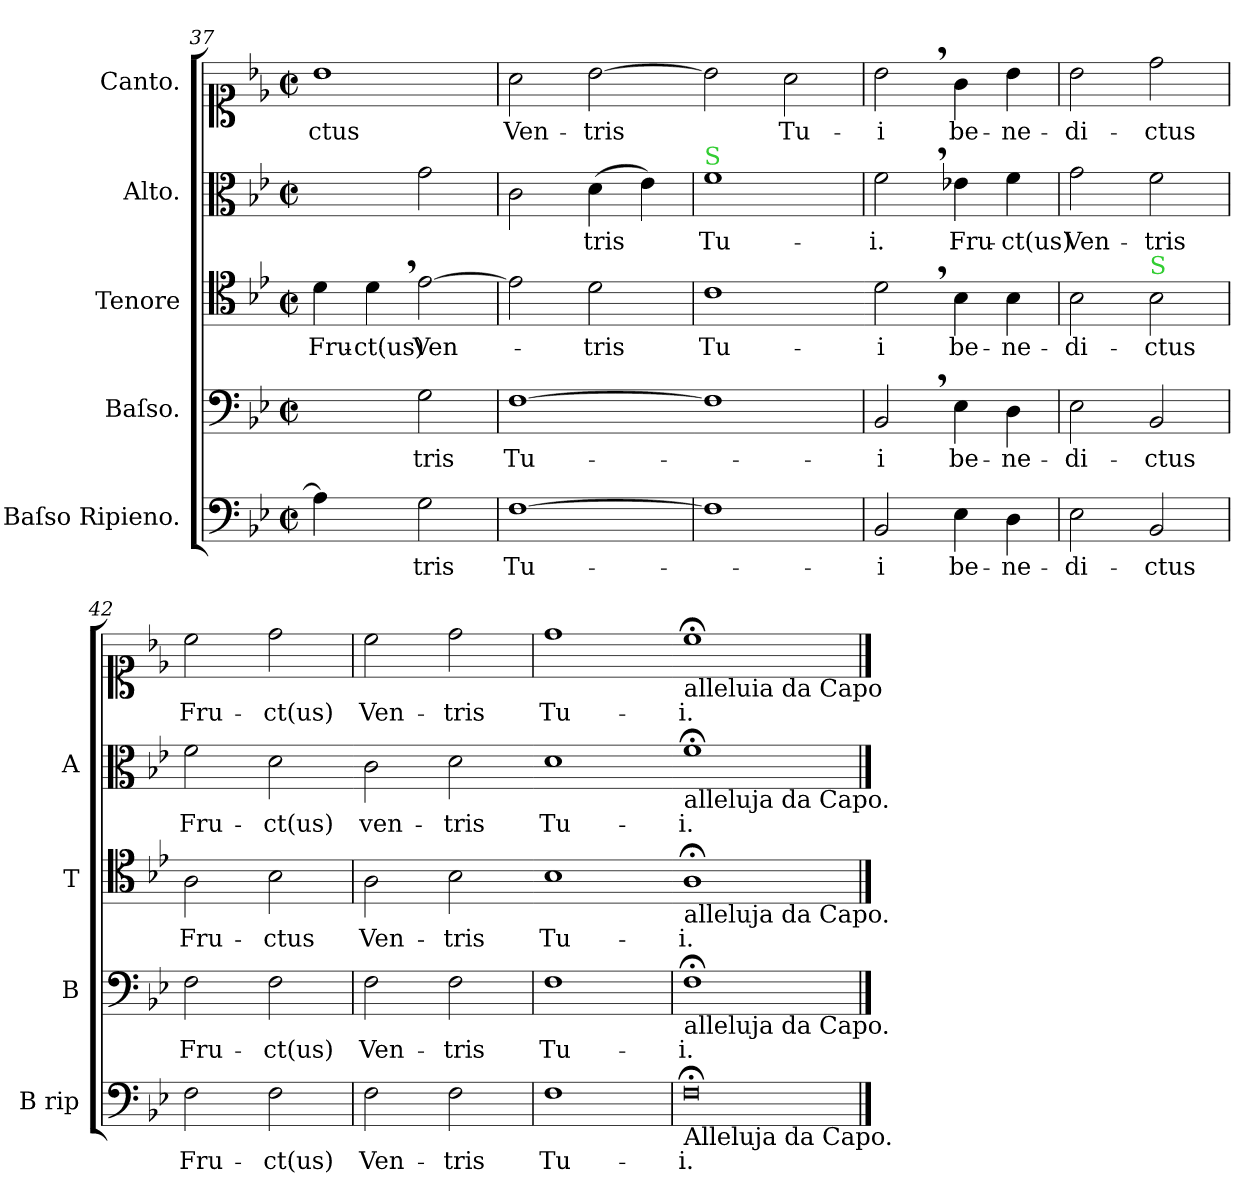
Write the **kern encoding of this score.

**kern	**text	**kern	**text	**kern	**text	**kern	**text	**kern	**text
*part5	*part5	*part4	*part4	*part3	*part3	*part2	*part2	*part1	*part1
*staff5	*staff5	*staff4	*staff4	*staff3	*staff3	*staff2	*staff2	*staff1	*staff1
*I"Baſso Ripieno.	*	*I"Baſso.	*	*I"Tenore	*	*I"Alto.	*	*I"Canto.	*
*I'B rip	*	*I'B	*	*I'T	*	*I'A	*	*	*
*clefF4	*	*clefF4	*	*clefC4	*	*clefC3	*	*clefC1	*
*k[b-e-]	*	*k[b-e-]	*	*k[b-e-]	*	*k[b-e-]	*	*k[b-e-]	*
*M2/2	*	*M2/2	*	*M2/2	*	*M2/2	*	*M2/2	*
*met(c|)	*	*met(c|)	*	*met(c|)	*	*met(c|)	*	*met(c|)	*
=37	=37	=37	=37	=37	=37	=37	=37	=37	=37
!LO:N:vis=4	!	!	!	!	!	!	!	!	!
2A-!\]	.	2ryy	.	4d\	Fru-	2ryy	.	1b-	-ctus
.	.	.	.	4d,<\	-ct(us)	.	.	.	.
2G\	-tris	2G\	-tris	[2e-\	Ven-	2g\	.	.	.
=38	=38	=38	=38	=38	=38	=38	=38	=38	=38
[1F	Tu-	[1F	Tu-	2e-\]	.	2c\	.	2a\	Ven-
.	.	.	.	2d\	-tris	(4d\	-tris	[2b-	-tris
.	.	.	.	.	.	4e-\)	.	.	.
=39	=39-	=39-	=39-	=39	=39-	=39	=39-	=39-	=39-
!	!	!	!	!	!	!LO:TX:a:color=limegreen:t=S	!	!	!
1F]	.	1F]	.	1c	Tu-	1f	Tu-	2b-]	.
.	.	.	.	.	.	.	.	2a\	Tu-
=40	=40	=40	=40	=40-	=40	=40	=40	=40	=40
2BB-/	-i	2BB-,</	-i	2d,<\	-i	2f,<\	-i.	2b-,<\	-i
4E-\	be-	4E-\	be-	4B-\	be-	4e-X\	Fru-	4g\	be-
4D\	-ne-	4D\	-ne-	4B-\	-ne-	4f\	-ct(us)	4b-\	-ne-
=41	=41	=41	=41	=41	=41	=41	=41	=41	=41
2E-\	-di-	2E-\	-di-	2B-\	-di-	2g\	Ven-	2b-\	-di-
!	!	!	!	!LO:TX:a:color=limegreen:t=S	!	!	!	!	!
2BB-/	-ctus	2BB-/	-ctus	2B-\	-ctus	2f\	-tris	2dd\	-ctus
=42	=42	=42	=42	=42	=42	=42	=42	=42	=42
2F\	Fru-	2F\	Fru-	2A\	Fru-	2f\	Fru-	2cc\	Fru-
2F\	-ct(us)	2F\	-ct(us)	2B-\	-ctus	2d\	-ct(us)	2dd\	-ct(us)
=43	=43	=43	=43	=43	=43	=43-	=43	=43	=43
2F\	Ven-	2F\	Ven-	2A\	Ven-	2c\	ven-	2cc\	Ven-
2F\	-tris	2F\	-tris	2B-\	-tris	2d\	-tris	2dd\	-tris
=44	=44	=44	=44	=44-	=44	=44-	=44	=44	=44
1F	Tu-	1F	Tu-	1B-	Tu-	1d	Tu-	1dd	Tu-
=45	=45-	=45	=45-	=45-	=45-	=45-	=45-	=45-	=45-
!	!	!	!	!	!	!	!	!LO:TX:b:t=alleluia da Capo	!
!	!	!	!	!	!	!LO:TX:b:t=alleluja da Capo.	!	!	!
!	!	!	!	!LO:TX:b:t=alleluja da Capo.	!	!	!	!	!
!	!	!LO:TX:b:t=alleluja da Capo.	!	!	!	!	!	!	!
!LO:TX:b:t=Alleluja da Capo.	!	!	!	!	!	!	!	!	!
!LO:N:vis=0	!	!	!	!	!	!	!	!	!
1F;<	-i.	1F;<	-i.	1A;<	-i.	1f;<	-i.	1cc;	-i.
==	==	==	==	==	==	==	==	==	==
*-	*-	*-	*-	*-	*-	*-	*-	*-	*-
